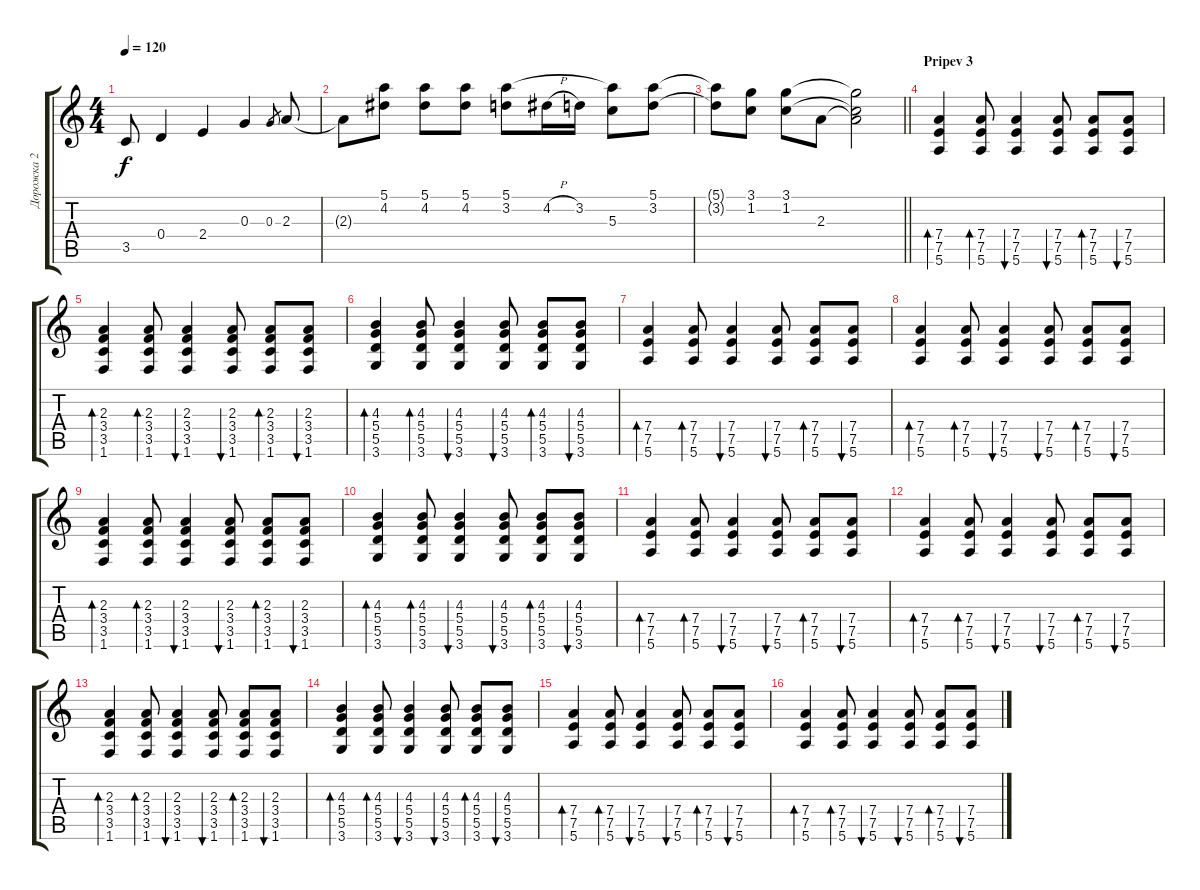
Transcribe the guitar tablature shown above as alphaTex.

\track ("Дорожка 2" "Дорожка 2") {instrument acousticguitarsteel}
\staff {score tabs}
\tuning (E4 B3 G3 D3 A2 E2) {hide}
\ts (4 4)
\tempo 120
\clef g2
\ks c
3.5{t}.8{dy f} 0.4.4 2.4.4 0.3.4 0.3.8{gr} 2.3.8 |
2.3{t}.8 (5.1 4.2).8 (5.1 4.2).8 (5.1 4.2).8 (5.1 3.2).8 4.2{h}.16 3.2.16 (5.1{t} 5.3).8 (5.1 3.2).8 |
\barLineRight lightlight
(5.1{t} 3.2{t}).8 (3.1 1.2).8 (3.1 1.2).8 2.3.8 (3.1{t} 1.2{t} 2.3{t}).2 |
\section ("" "Pripev 3")
(7.4 7.5 5.6).4{bd 60} (7.4 7.5 5.6).8{bd 60} (7.4 7.5 5.6).4{bu 60} (7.4 7.5 5.6).8{bu 60} (7.4 7.5 5.6).8{bd 60} (7.4 7.5 5.6).8{bu 60} |
(2.3 3.4 3.5 1.6).4{bd 60} (2.3 3.4 3.5 1.6).8{bd 60} (2.3 3.4 3.5 1.6).4{bu 60} (2.3 3.4 3.5 1.6).8{bu 60} (2.3 3.4 3.5 1.6).8{bd 60} (2.3 3.4 3.5 1.6).8{bu 60} |
(4.3 5.4 5.5 3.6).4{bd 60} (4.3 5.4 5.5 3.6).8{bd 60} (4.3 5.4 5.5 3.6).4{bu 60} (4.3 5.4 5.5 3.6).8{bu 60} (4.3 5.4 5.5 3.6).8{bd 60} (4.3 5.4 5.5 3.6).8{bu 60} |
(7.4 7.5 5.6).4{bd 60} (7.4 7.5 5.6).8{bd 60} (7.4 7.5 5.6).4{bu 60} (7.4 7.5 5.6).8{bu 60} (7.4 7.5 5.6).8{bd 60} (7.4 7.5 5.6).8{bu 60} |
(7.4 7.5 5.6).4{bd 60} (7.4 7.5 5.6).8{bd 60} (7.4 7.5 5.6).4{bu 60} (7.4 7.5 5.6).8{bu 60} (7.4 7.5 5.6).8{bd 60} (7.4 7.5 5.6).8{bu 60} |
(2.3 3.4 3.5 1.6).4{bd 60} (2.3 3.4 3.5 1.6).8{bd 60} (2.3 3.4 3.5 1.6).4{bu 60} (2.3 3.4 3.5 1.6).8{bu 60} (2.3 3.4 3.5 1.6).8{bd 60} (2.3 3.4 3.5 1.6).8{bu 60} |
(4.3 5.4 5.5 3.6).4{bd 60} (4.3 5.4 5.5 3.6).8{bd 60} (4.3 5.4 5.5 3.6).4{bu 60} (4.3 5.4 5.5 3.6).8{bu 60} (4.3 5.4 5.5 3.6).8{bd 60} (4.3 5.4 5.5 3.6).8{bu 60} |
(7.4 7.5 5.6).4{bd 60} (7.4 7.5 5.6).8{bd 60} (7.4 7.5 5.6).4{bu 60} (7.4 7.5 5.6).8{bu 60} (7.4 7.5 5.6).8{bd 60} (7.4 7.5 5.6).8{bu 60} |
(7.4 7.5 5.6).4{bd 60} (7.4 7.5 5.6).8{bd 60} (7.4 7.5 5.6).4{bu 60} (7.4 7.5 5.6).8{bu 60} (7.4 7.5 5.6).8{bd 60} (7.4 7.5 5.6).8{bu 60} |
(2.3 3.4 3.5 1.6).4{bd 60} (2.3 3.4 3.5 1.6).8{bd 60} (2.3 3.4 3.5 1.6).4{bu 60} (2.3 3.4 3.5 1.6).8{bu 60} (2.3 3.4 3.5 1.6).8{bd 60} (2.3 3.4 3.5 1.6).8{bu 60} |
(4.3 5.4 5.5 3.6).4{bd 60} (4.3 5.4 5.5 3.6).8{bd 60} (4.3 5.4 5.5 3.6).4{bu 60} (4.3 5.4 5.5 3.6).8{bu 60} (4.3 5.4 5.5 3.6).8{bd 60} (4.3 5.4 5.5 3.6).8{bu 60} |
(7.4 7.5 5.6).4{bd 60} (7.4 7.5 5.6).8{bd 60} (7.4 7.5 5.6).4{bu 60} (7.4 7.5 5.6).8{bu 60} (7.4 7.5 5.6).8{bd 60} (7.4 7.5 5.6).8{bu 60} |
(7.4 7.5 5.6).4{bd 60} (7.4 7.5 5.6).8{bd 60} (7.4 7.5 5.6).4{bu 60} (7.4 7.5 5.6).8{bu 60} (7.4 7.5 5.6).8{bd 60} (7.4 7.5 5.6).8{bu 60}
